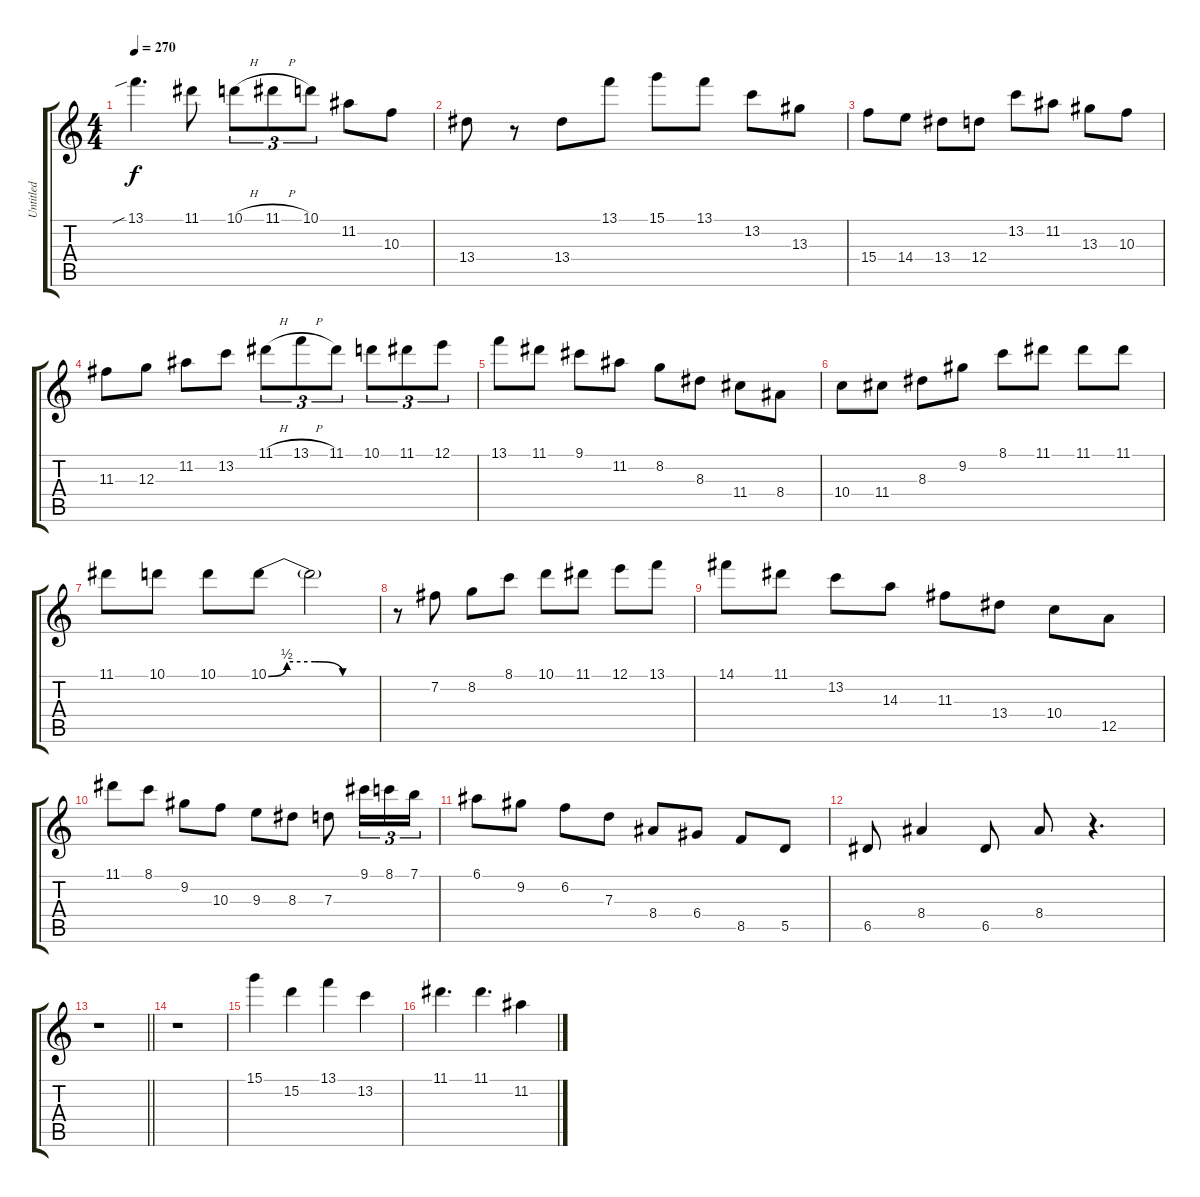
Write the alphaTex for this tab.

\track ("Untitled" "Untitled") {instrument acousticguitarsteel}
\staff {score tabs}
\tuning (E4 B3 G3 D3 A2 E2) {hide}
\ts (4 4)
\tempo 270
\clef g2
\ks c
13.1{sib}.4{d dy f} 11.1.8 10.1{h}.8{tu (3 2)} 11.1{h}.8{tu (3 2)} 10.1.8{tu (3 2)} 11.2.8 10.3.8 |
13.4.8 r.8 13.4.8 13.1.8 15.1.8 13.1.8 13.2.8 13.3.8 |
15.4.8 14.4.8 13.4.8 12.4.8 13.2.8 11.2.8 13.3.8 10.3.8 |
11.3.8 12.3.8 11.2.8 13.2.8 11.1{h}.8{tu (3 2)} 13.1{h}.8{tu (3 2)} 11.1.8{tu (3 2)} 10.1.8{tu (3 2)} 11.1.8{tu (3 2)} 12.1.8{tu (3 2)} |
13.1.8 11.1.8 9.1.8 11.2.8 8.2.8 8.3.8 11.4.8 8.4.8 |
10.4.8 11.4.8 8.3.8 9.2.8 8.1.8 11.1.8 11.1.8 11.1.8 |
11.1.8 10.1.8 10.1.8 10.1{be (custom 0 0 10 2 25 2 40 0 60 0)}.8 10.1{t}.2 |
r.8 7.2.8 8.2.8 8.1.8 10.1.8 11.1.8 12.1.8 13.1.8 |
14.1.8 11.1.8 13.2.8 14.3.8 11.3.8 13.4.8 10.4.8 12.5.8 |
11.1.8 8.1.8 9.2.8 10.3.8 9.3.8 8.3.8 7.3.8 9.1.16{tu (3 2)} 8.1.16{tu (3 2)} 7.1.16{tu (3 2)} |
6.1.8 9.2.8 6.2.8 7.3.8 8.4.8 6.4.8 8.5.8 5.5.8 |
6.5.8 8.4.4 6.5.8 8.4.8 r.4{d} |
\barLineRight lightlight
r.1 |
r.1 |
15.1.4 15.2.4 13.1.4 13.2.4 |
11.1.4{d} 11.1.4{d} 11.2.4
